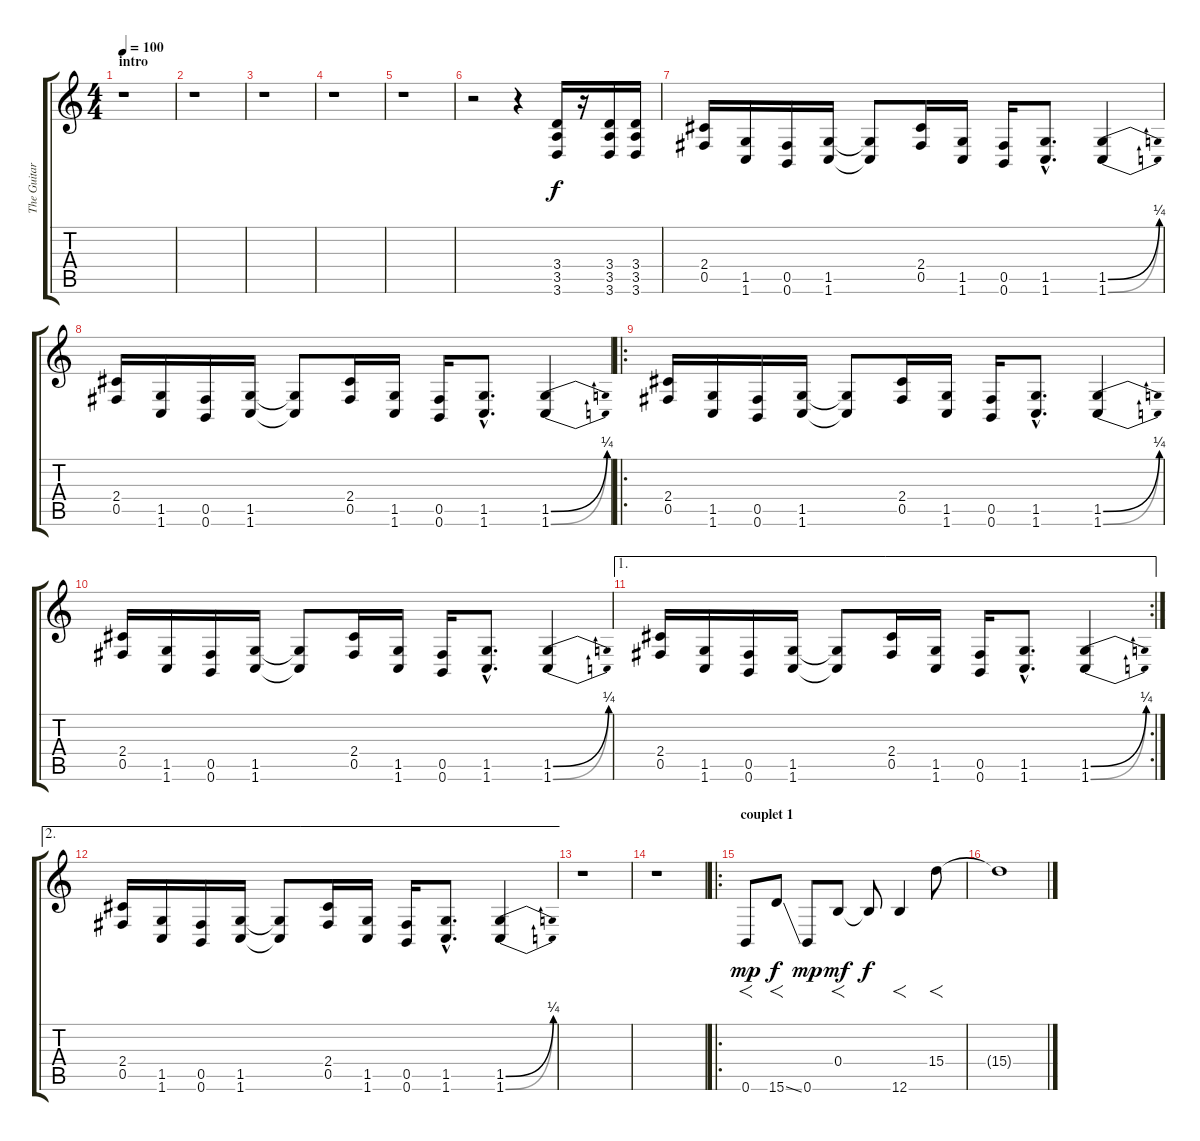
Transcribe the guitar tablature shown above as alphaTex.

\track ("The Guitare" "The Guitar") {instrument distortionguitar}
\staff {score tabs}
\tuning (Db4 Ab3 E3 B2 Gb2 B1) {hide}
\ts (4 4)
\section ("" "intro")
\tempo 100
\clef g2
\ks c
r.1{dy f instrument distortionguitar} |
r.1 |
r.1 |
r.1 |
r.1 |
r.2{volume 15} r.4 (3.4 3.5 3.6).16 r.16 (3.4 3.5 3.6).16 (3.4 3.5 3.6).16 |
(2.4 0.5).16 (1.5 1.6).16 (0.5 0.6).16 (1.5 1.6).16 (1.5{t} 1.6{t}).8 (2.4 0.5).16 (1.5 1.6).16 (0.5 0.6).16 (1.5{hac} 1.6{hac}).8{d} (1.5{be (bend 0 0 60 1)} 1.6{be (bend 0 0 60 1)}).4 |
(2.4 0.5).16 (1.5 1.6).16 (0.5 0.6).16 (1.5 1.6).16 (1.5{t} 1.6{t}).8 (2.4 0.5).16 (1.5 1.6).16 (0.5 0.6).16 (1.5{hac} 1.6{hac}).8{d} (1.5{be (bend 0 0 60 1)} 1.6{be (bend 0 0 60 1)}).4 |
\ro
(2.4 0.5).16 (1.5 1.6).16 (0.5 0.6).16 (1.5 1.6).16 (1.5{t} 1.6{t}).8 (2.4 0.5).16 (1.5 1.6).16 (0.5 0.6).16 (1.5{hac} 1.6{hac}).8{d} (1.5{be (bend 0 0 60 1)} 1.6{be (bend 0 0 60 1)}).4 |
(2.4 0.5).16 (1.5 1.6).16 (0.5 0.6).16 (1.5 1.6).16 (1.5{t} 1.6{t}).8 (2.4 0.5).16 (1.5 1.6).16 (0.5 0.6).16 (1.5{hac} 1.6{hac}).8{d} (1.5{be (bend 0 0 60 1)} 1.6{be (bend 0 0 60 1)}).4 |
\ae 1
\rc 2
(2.4 0.5).16 (1.5 1.6).16 (0.5 0.6).16 (1.5 1.6).16 (1.5{t} 1.6{t}).8 (2.4 0.5).16 (1.5 1.6).16 (0.5 0.6).16 (1.5{hac} 1.6{hac}).8{d} (1.5{be (bend 0 0 60 1)} 1.6{be (bend 0 0 60 1)}).4 |
\ae 2
(2.4 0.5).16 (1.5 1.6).16 (0.5 0.6).16 (1.5 1.6).16 (1.5{t} 1.6{t}).8 (2.4 0.5).16 (1.5 1.6).16 (0.5 0.6).16 (1.5{hac} 1.6{hac}).8{d} (1.5{be (bend 0 0 60 1)} 1.6{be (bend 0 0 60 1)}).4 |
r.1 |
r.1 |
\ro
\section ("" "couplet 1")
0.6.8{f dy mp volume 15 instrument electricguitarclean} 15.6{ss}.8{f dy f} 0.6.8{dy mp} 0.4.8{f dy mf} 0.4{t}.8{dy f} 12.6.4{f} 15.4.8{f} |
15.4{t}.1
